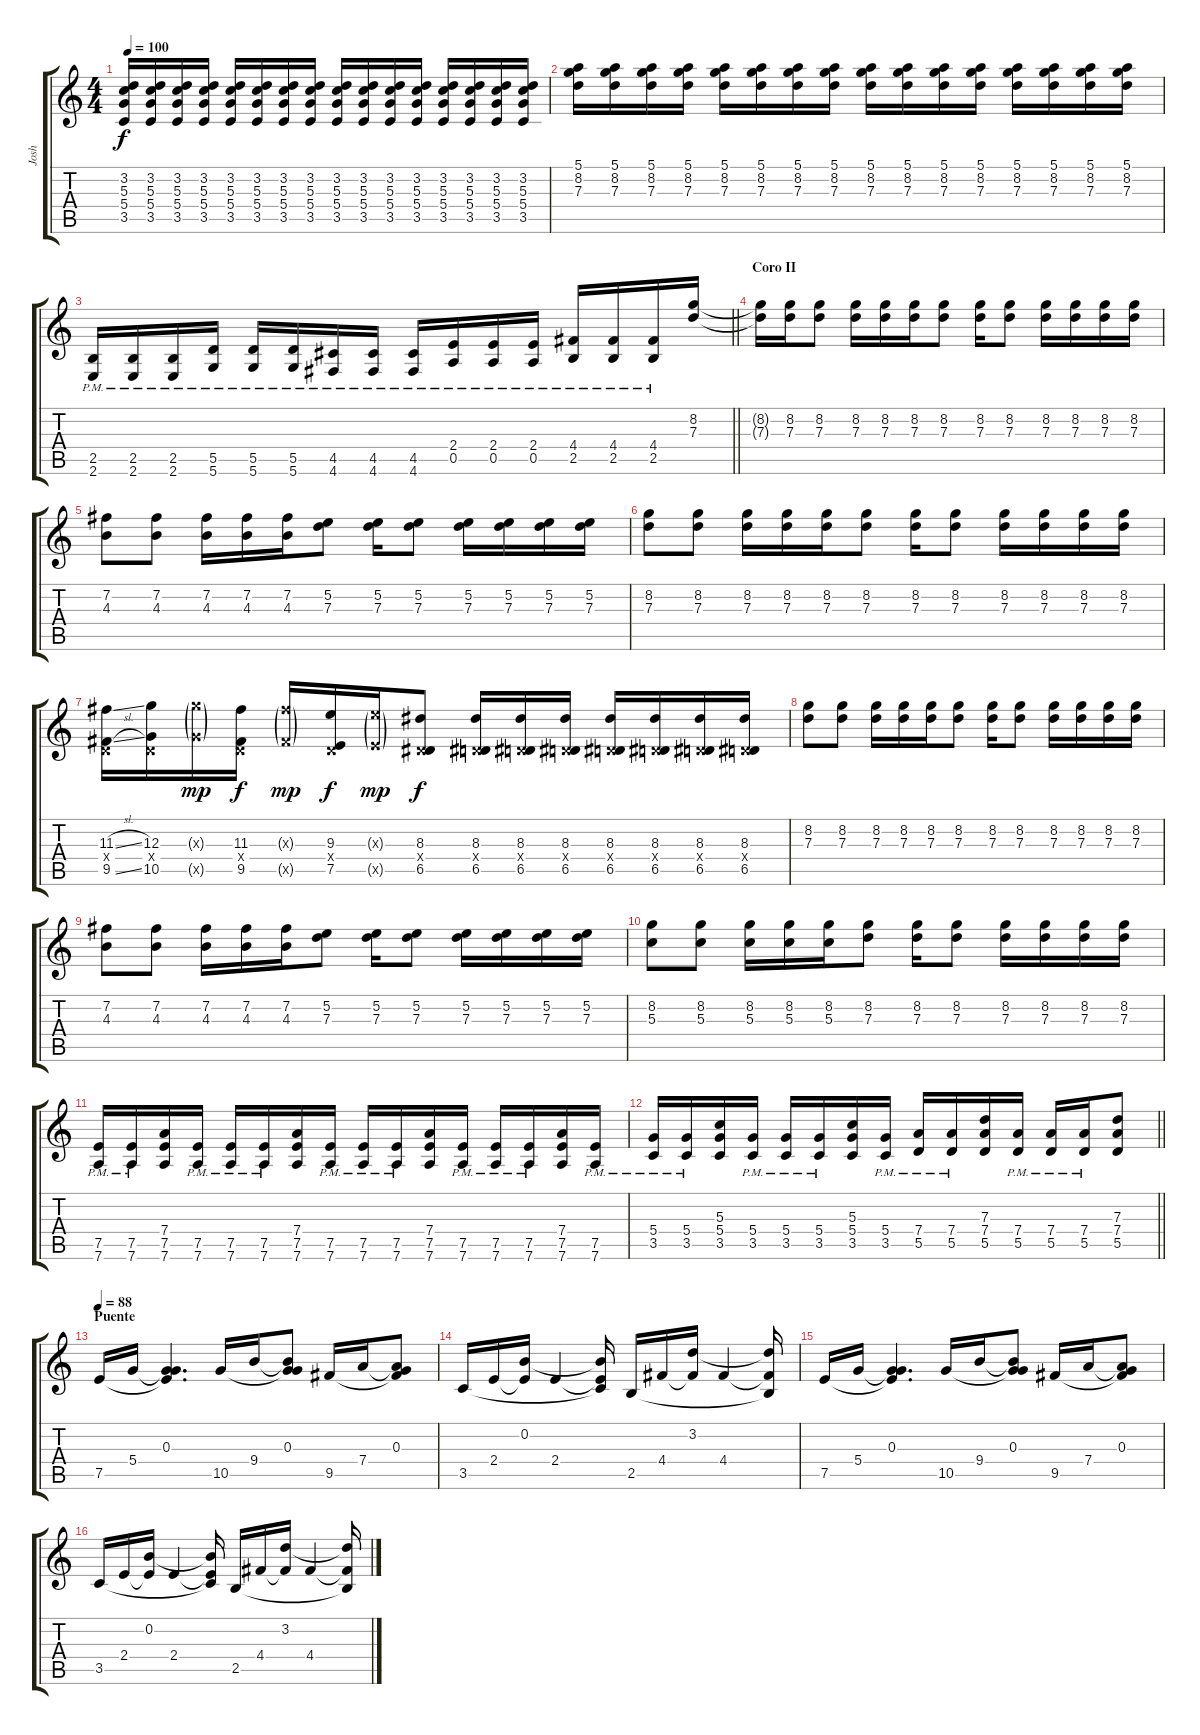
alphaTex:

\track ("Josh" "Josh") {instrument distortionguitar}
\staff {score tabs}
\tuning (E4 B3 G3 D3 A2 D2) {hide}
\ts (4 4)
\tempo 100
\clef g2
\ks c
(3.2 5.3 5.4 3.5).16{dy f} (3.2 5.3 5.4 3.5).16 (3.2 5.3 5.4 3.5).16 (3.2 5.3 5.4 3.5).16 (3.2 5.3 5.4 3.5).16 (3.2 5.3 5.4 3.5).16 (3.2 5.3 5.4 3.5).16 (3.2 5.3 5.4 3.5).16 (3.2 5.3 5.4 3.5).16 (3.2 5.3 5.4 3.5).16 (3.2 5.3 5.4 3.5).16 (3.2 5.3 5.4 3.5).16 (3.2 5.3 5.4 3.5).16 (3.2 5.3 5.4 3.5).16 (3.2 5.3 5.4 3.5).16 (3.2 5.3 5.4 3.5).16 |
(5.1 8.2 7.3).16 (5.1 8.2 7.3).16 (5.1 8.2 7.3).16 (5.1 8.2 7.3).16 (5.1 8.2 7.3).16 (5.1 8.2 7.3).16 (5.1 8.2 7.3).16 (5.1 8.2 7.3).16 (5.1 8.2 7.3).16 (5.1 8.2 7.3).16 (5.1 8.2 7.3).16 (5.1 8.2 7.3).16 (5.1 8.2 7.3).16 (5.1 8.2 7.3).16 (5.1 8.2 7.3).16 (5.1 8.2 7.3).16 |
\barLineRight lightlight
(2.5{pm} 2.6{pm}).16 (2.5{pm} 2.6{pm}).16 (2.5{pm} 2.6{pm}).16 (5.5{pm} 5.6{pm}).16 (5.5{pm} 5.6{pm}).16 (5.5{pm} 5.6{pm}).16 (4.5{pm} 4.6{pm}).16 (4.5{pm} 4.6{pm}).16 (4.5{pm} 4.6{pm}).16 (2.4{pm} 0.5{pm}).16 (2.4{pm} 0.5{pm}).16 (2.4{pm} 0.5{pm}).16 (4.4{pm} 2.5{pm}).16 (4.4{pm} 2.5{pm}).16 (4.4{pm} 2.5{pm}).16 (8.2 7.3).16 |
\section ("" "Coro II")
(8.2{t} 7.3{t}).16 (8.2 7.3).16 (8.2 7.3).8 (8.2 7.3).16 (8.2 7.3).16 (8.2 7.3).16 (8.2 7.3).8 (8.2 7.3).16 (8.2 7.3).8 (8.2 7.3).16 (8.2 7.3).16 (8.2 7.3).16 (8.2 7.3).16 |
(7.2 4.3).8 (7.2 4.3).8 (7.2 4.3).16 (7.2 4.3).16 (7.2 4.3).16 (5.2 7.3).8 (5.2 7.3).16 (5.2 7.3).8 (5.2 7.3).16 (5.2 7.3).16 (5.2 7.3).16 (5.2 7.3).16 |
(8.2 7.3).8 (8.2 7.3).8 (8.2 7.3).16 (8.2 7.3).16 (8.2 7.3).16 (8.2 7.3).8 (8.2 7.3).16 (8.2 7.3).8 (8.2 7.3).16 (8.2 7.3).16 (8.2 7.3).16 (8.2 7.3).16 |
(11.3{sl} 0.4{x} 9.5{sl}).16 (12.3 0.4{x} 10.5).16 (12.3{g x} 10.5{g x}).16{dy mp} (11.3 0.4{x} 9.5).16{dy f} (11.3{g x} 9.5{g x}).16{dy mp} (9.3 0.4{x} 7.5).16{dy f} (9.3{g x} 7.5{g x}).16{dy mp} (8.3 0.4{x} 6.5).8{dy f} (8.3 0.4{x} 6.5).16 (8.3 0.4{x} 6.5).16 (8.3 0.4{x} 6.5).16 (8.3 0.4{x} 6.5).16 (8.3 0.4{x} 6.5).16 (8.3 0.4{x} 6.5).16 (8.3 0.4{x} 6.5).16 |
(8.2 7.3).8 (8.2 7.3).8 (8.2 7.3).16 (8.2 7.3).16 (8.2 7.3).16 (8.2 7.3).8 (8.2 7.3).16 (8.2 7.3).8 (8.2 7.3).16 (8.2 7.3).16 (8.2 7.3).16 (8.2 7.3).16 |
(7.2 4.3).8 (7.2 4.3).8 (7.2 4.3).16 (7.2 4.3).16 (7.2 4.3).16 (5.2 7.3).8 (5.2 7.3).16 (5.2 7.3).8 (5.2 7.3).16 (5.2 7.3).16 (5.2 7.3).16 (5.2 7.3).16 |
(8.2 5.3).8 (8.2 5.3).8 (8.2 5.3).16 (8.2 5.3).16 (8.2 5.3).16 (8.2 7.3).8 (8.2 7.3).16 (8.2 7.3).8 (8.2 7.3).16 (8.2 7.3).16 (8.2 7.3).16 (8.2 7.3).16 |
(7.5{pm} 7.6{pm}).16 (7.5{pm} 7.6{pm}).16 (7.4 7.5 7.6).16 (7.5{pm} 7.6{pm}).16 (7.5{pm} 7.6{pm}).16 (7.5{pm} 7.6{pm}).16 (7.4 7.5 7.6).16 (7.5{pm} 7.6{pm}).16 (7.5{pm} 7.6{pm}).16 (7.5{pm} 7.6{pm}).16 (7.4 7.5 7.6).16 (7.5{pm} 7.6{pm}).16 (7.5{pm} 7.6{pm}).16 (7.5{pm} 7.6{pm}).16 (7.4 7.5 7.6).16 (7.5{pm} 7.6{pm}).16 |
\barLineRight lightlight
(5.4{pm} 3.5{pm}).16 (5.4{pm} 3.5{pm}).16 (5.3 5.4 3.5).16 (5.4{pm} 3.5{pm}).16 (5.4{pm} 3.5{pm}).16 (5.4{pm} 3.5{pm}).16 (5.3 5.4 3.5).16 (5.4{pm} 3.5{pm}).16 (7.4{pm} 5.5{pm}).16 (7.4{pm} 5.5{pm}).16 (7.3 7.4 5.5).16 (7.4{pm} 5.5{pm}).16 (7.4{pm} 5.5{pm}).16 (7.4{pm} 5.5{pm}).16 (7.3 7.4 5.5).8 |
\section ("" "Puente")
\tempo 88
7.5.16{instrument electricguitarclean} 5.4.16 (0.3 5.4{t} 7.5{t}).4{d} 10.5.16 9.4.16 (0.3 9.4{t} 10.5{t}).8 9.5.16 7.4.16 (0.3 7.4{t} 9.5{t}).8 |
3.5.16 2.4.16 (0.2 2.4{t}).16 2.4.4 (0.2{t} 2.4{t} 3.5{t}).16 2.5.16 4.4.16 (3.2 4.4{t}).16 4.4.4 (3.2{t} 4.4{t} 2.5{t}).16 |
7.5.16 5.4.16 (0.3 5.4{t} 7.5{t}).4{d} 10.5.16 9.4.16 (0.3 9.4{t} 10.5{t}).8 9.5.16 7.4.16 (0.3 7.4{t} 9.5{t}).8 |
3.5.16 2.4.16 (0.2 2.4{t}).16 2.4.4 (0.2{t} 2.4{t} 3.5{t}).16 2.5.16 4.4.16 (3.2 4.4{t}).16 4.4.4 (3.2{t} 4.4{t} 2.5{t}).16
